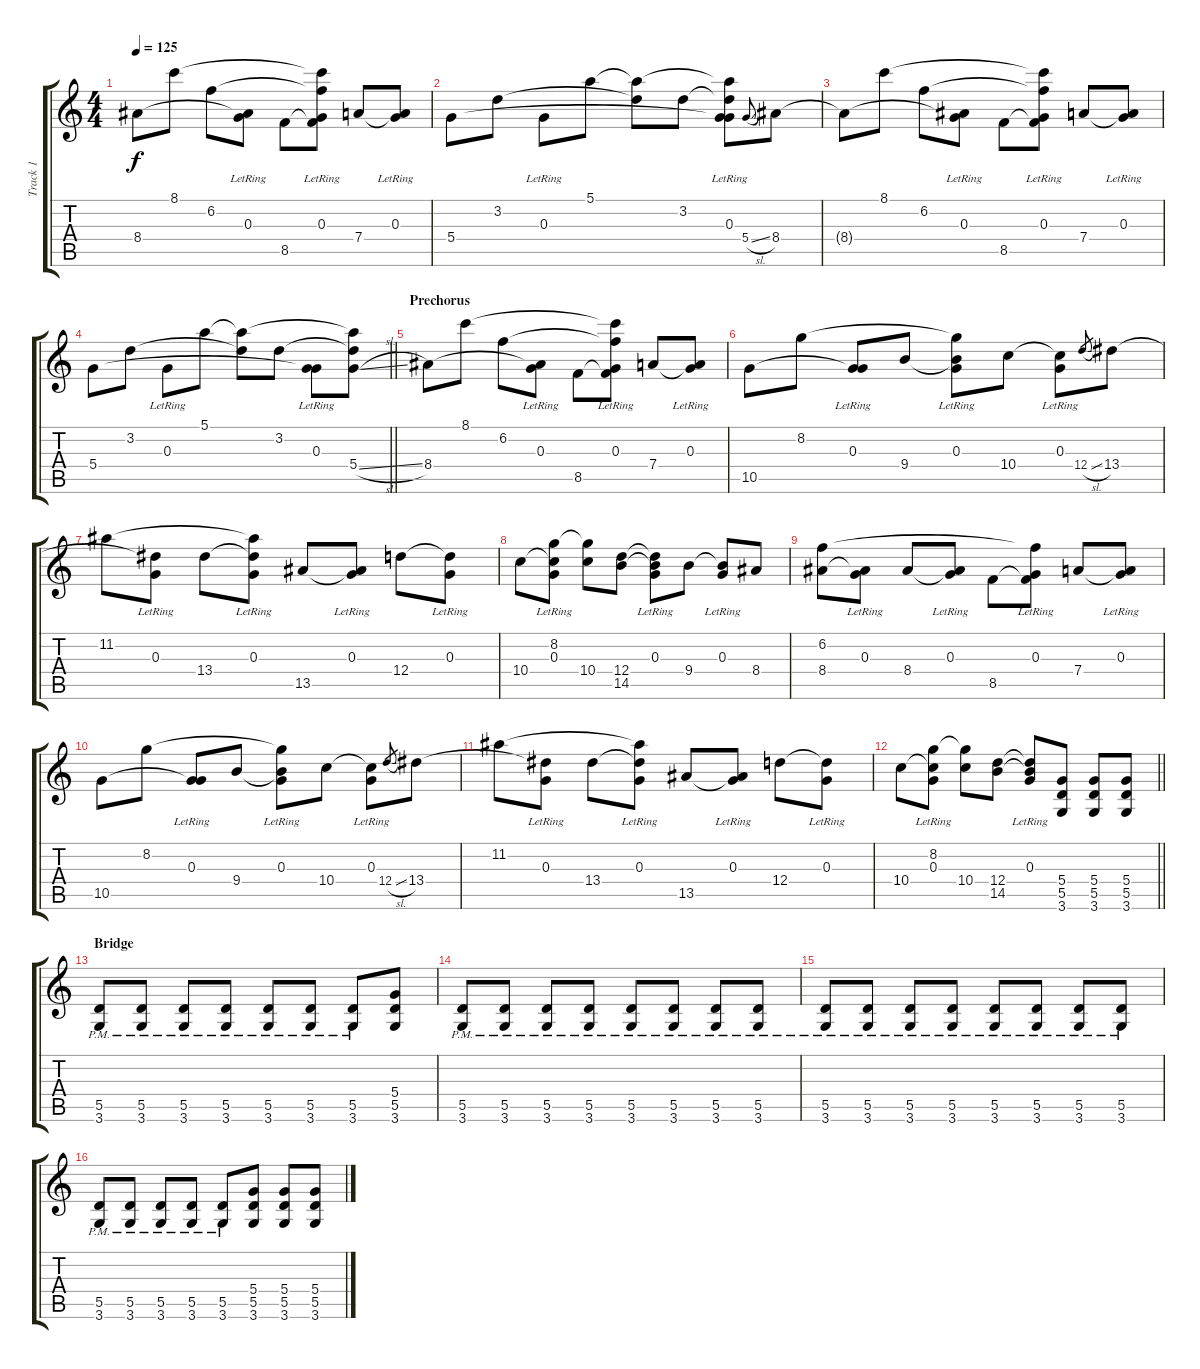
\track ("Track 1" "Track 1") {instrument acousticguitarsteel}
\staff {score tabs}
\tuning (E4 B3 G3 D3 A2 E2) {hide}
\ts (4 4)
\tempo 125
\clef g2
\ks c
8.4.8{dy f} 8.1.8 6.2.8 (0.3{lr} 8.4{t}).8 8.5.8 (8.1{t} 6.2{t} 0.3{lr} 8.5{t}).8 7.4.8 (0.3{lr} 7.4{t}).8 |
5.4.8 3.2.8 0.3{lr}.8 5.1.8 (5.1{t} 3.2{t}).8 3.2.8 (5.1{t} 3.2{t} 0.3{lr} 5.4{t}).8 5.4{sl}.8{gr onbeat} 8.4.8 |
8.4{t}.8 8.1.8 6.2.8 (0.3{lr} 8.4{t}).8 8.5.8 (8.1{t} 6.2{t} 0.3{lr} 8.5{t}).8 7.4.8 (0.3{lr} 7.4{t}).8 |
\barLineRight lightlight
5.4.8 3.2.8 0.3{lr}.8 5.1.8 (5.1{t} 3.2{t}).8 3.2.8 (0.3{lr} 5.4{t}).8 (5.1{t} 3.2{t} 5.4{sl}).8 |
\section ("" "Prechorus")
8.4.8 8.1.8 6.2.8 (0.3{lr} 8.4{t}).8 8.5.8 (8.1{t} 6.2{t} 0.3{lr} 8.5{t}).8 7.4.8 (0.3{lr} 7.4{t}).8 |
10.5.8 8.2.8 (0.3{lr} 10.5{t}).8 9.4.8 (8.2{t} 0.3{lr} 9.4{t}).8 10.4.8 (0.3{lr} 10.4{t}).8 12.4{sl}.8{gr} 13.4.8 |
11.2.8 (0.3{lr} 13.4{t}).8 13.4.8 (11.2{t} 0.3{lr} 13.4{t}).8 13.5.8 (0.3{lr} 13.5{t}).8 12.4.8 (0.3{lr} 12.4{t}).8 |
10.4.8 (8.2 0.3{lr} 10.4{t}).8 (8.2{t} 10.4).8 (12.4 14.5).8 (0.3{lr} 12.4{t} 14.5{t}).8 9.4.8 (0.3{lr} 9.4{t}).8 8.4.8 |
(6.2 8.4).8 (0.3{lr} 8.4{t}).8 8.4.8 (0.3{lr} 8.4{t}).8 8.5.8 (6.2{t} 0.3{lr} 8.5{t}).8 7.4.8 (0.3{lr} 7.4{t}).8 |
10.5.8 8.2.8 (0.3{lr} 10.5{t}).8 9.4.8 (8.2{t} 0.3{lr} 9.4{t}).8 10.4.8 (0.3{lr} 10.4{t}).8 12.4{sl}.8{gr} 13.4.8 |
11.2.8 (0.3{lr} 13.4{t}).8 13.4.8 (11.2{t} 0.3{lr} 13.4{t}).8 13.5.8 (0.3{lr} 13.5{t}).8 12.4.8 (0.3{lr} 12.4{t}).8 |
\barLineRight lightlight
10.4.8 (8.2 0.3{lr} 10.4{t}).8 (8.2{t} 10.4).8 (12.4 14.5).8 (0.3{lr} 12.4{t} 14.5{t}).8 (5.4 5.5 3.6).8{volume 16 instrument overdrivenguitar} (5.4 5.5 3.6).8 (5.4 5.5 3.6).8 |
\section ("" "Bridge")
(5.5{pm} 3.6{pm}).8 (5.5{pm} 3.6{pm}).8 (5.5{pm} 3.6{pm}).8 (5.5{pm} 3.6{pm}).8 (5.5{pm} 3.6{pm}).8 (5.5{pm} 3.6{pm}).8 (5.5{pm} 3.6{pm}).8 (5.4 5.5 3.6).8 |
(5.5{pm} 3.6{pm}).8 (5.5{pm} 3.6{pm}).8 (5.5{pm} 3.6{pm}).8 (5.5{pm} 3.6{pm}).8 (5.5{pm} 3.6{pm}).8 (5.5{pm} 3.6{pm}).8 (5.5{pm} 3.6{pm}).8 (5.5{pm} 3.6{pm}).8 |
(5.5{pm} 3.6{pm}).8 (5.5{pm} 3.6{pm}).8 (5.5{pm} 3.6{pm}).8 (5.5{pm} 3.6{pm}).8 (5.5{pm} 3.6{pm}).8 (5.5{pm} 3.6{pm}).8 (5.5{pm} 3.6{pm}).8 (5.5{pm} 3.6{pm}).8 |
(5.5{pm} 3.6{pm}).8 (5.5{pm} 3.6{pm}).8 (5.5{pm} 3.6{pm}).8 (5.5{pm} 3.6{pm}).8 (5.5{pm} 3.6{pm}).8 (5.4 5.5 3.6).8 (5.4 5.5 3.6).8 (5.4 5.5 3.6).8
